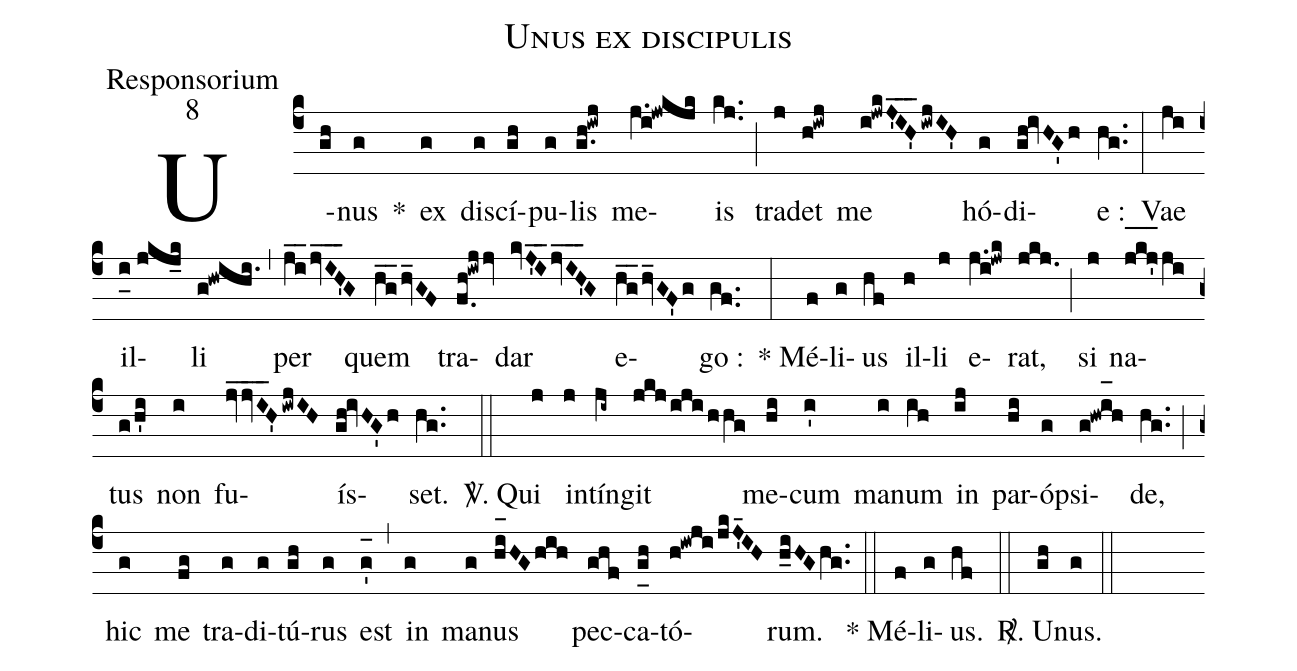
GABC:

name:Unus ex discipulis;
office-part:Responsorium;
mode:8;
%%
(c4) U(gh)nus(g) *() ex(g) di(g)scí(gh)pu(g)lis(g.h!iwj) me(j.i!jwkjk)is(kj..) (;) tra(j)det(h!iwj) me(i!jwkJ'IH'___iwjIH') hó(g)di(gh!ivHG'h)e :(hg..) (:) Vae(ji) il(i_0[uh:l]//jkj_k)li(g!hwihi.) (,) per(j_i_2jv_I_H'_3G) quem(h_g_2hv_GF) tra(f.0h!iwjjv)dar(kvJ'_I_2jv_I_H'_3G) e(h_g_2hv_GF'g)go :(gf..) (:) * Mé(f)li(g)us(hf) il(h)li(j) e(j.i!jwk)rat,(jkj.) (;) si(j) na(j_[oh:h+1mm]k_[oh:h+1mm]j'_[oh:h+1mm]ji)tus(g/h'i) non(i) fu(jv_/jvI__H'iwjIH)ís(gh!ivHG'h)set.(hg..) (::) <sp>V/</sp>. Qui(j) in(j)tín(ji~)git(jkjijihhg) me(hi)cum(i') ma(i)num(ih) in(ij) par(hi)ó(g)psi(g!hwi_[oh:h]h)de,(hg..) (;) hic(g) me(fg) tra(g)di(g)tú(gh)rus(g) est(g'_[oh:h]) (,) in(g) ma(g)nus(hi_[oh:h]HGhih) pec(ghf)ca(g_[uh:l]h)tó(h!iwji/jkJ'_4IH)rum.(h_iHGhg..) (::) * Mé(f)li(g)us.(hf) (::) <sp>R/</sp>. U(gh)nus.(g) (::)
